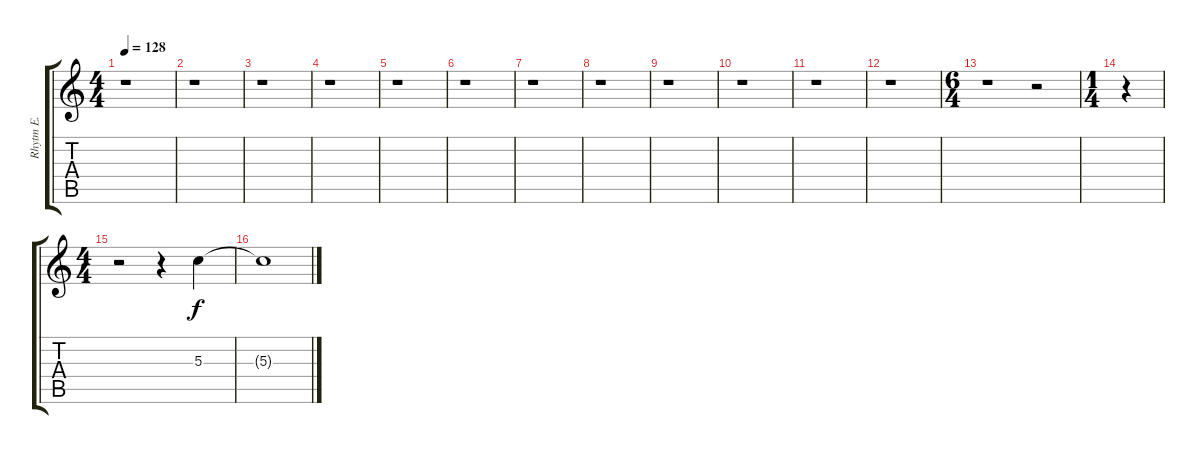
\track ("Rhytm E." "Rhytm E.") {instrument distortionguitar}
\staff {score tabs}
\tuning (E4 B3 G3 D3 A2 E2) {hide}
\ts (4 4)
\tempo 128
\clef g2
\ks c
r.1{dy f} |
r.1 |
r.1 |
r.1 |
r.1 |
r.1 |
r.1 |
r.1 |
r.1 |
r.1 |
r.1 |
r.1 |
\ts (6 4)
r.1 r.2 |
\ts (1 4)
r.4 |
\ts (4 4)
r.2{volume 8 instrument electricguitarclean} r.4 5.3.4 |
5.3{t}.1
